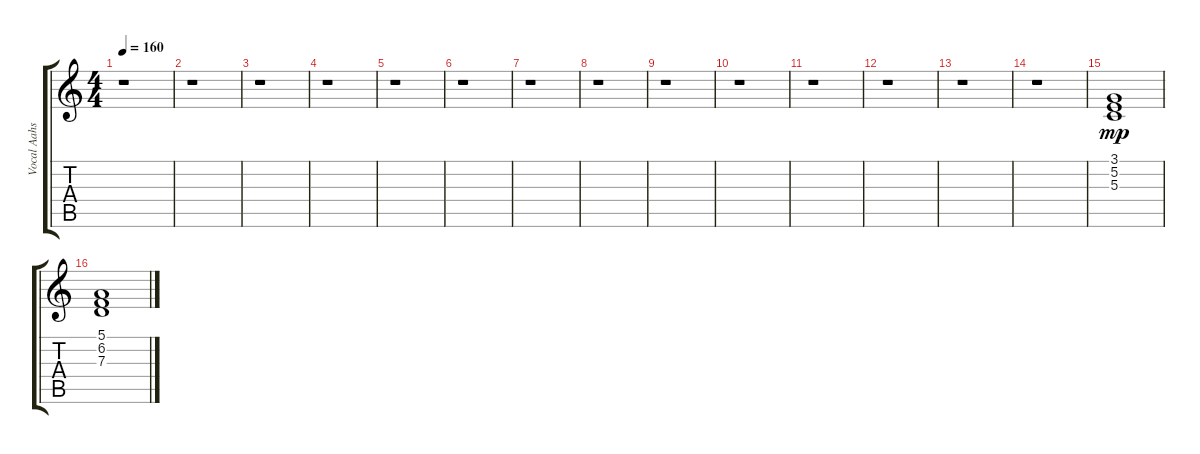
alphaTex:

\track ("Vocal Aahs" "Vocal Aahs") {instrument synthstrings1}
\staff {score tabs}
\tuning (E4 B3 G3 D3 A2 E2) {hide}
\ts (4 4)
\tempo 160
\clef g2
\ks c
r.1{dy f} |
r.1 |
r.1 |
r.1 |
r.1 |
r.1 |
r.1 |
r.1 |
r.1 |
r.1 |
r.1 |
r.1 |
r.1 |
r.1 |
(3.1 5.2 5.3).1{dy mp} |
(5.1 6.2 7.3).1
